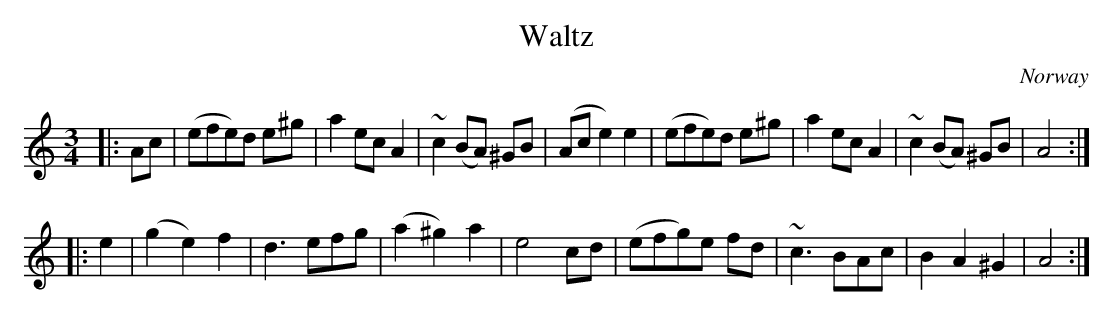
X:1
T:Waltz
O:Norway
M:3/4
K:C
|:Ac|\
(efe)d e^g| a2 ec A2| ~c2 (BA) ^GB| (Ac e2) e2|\
(efe)d e^g|a2 ec A2|~c2 (BA) ^GB|A4::
e2|\
(g2e2)f2| d3 efg| (a2^g2)a2| e4 cd| \
(efg)e fd| ~c3BAc|B2A2 ^G2|A4:|
